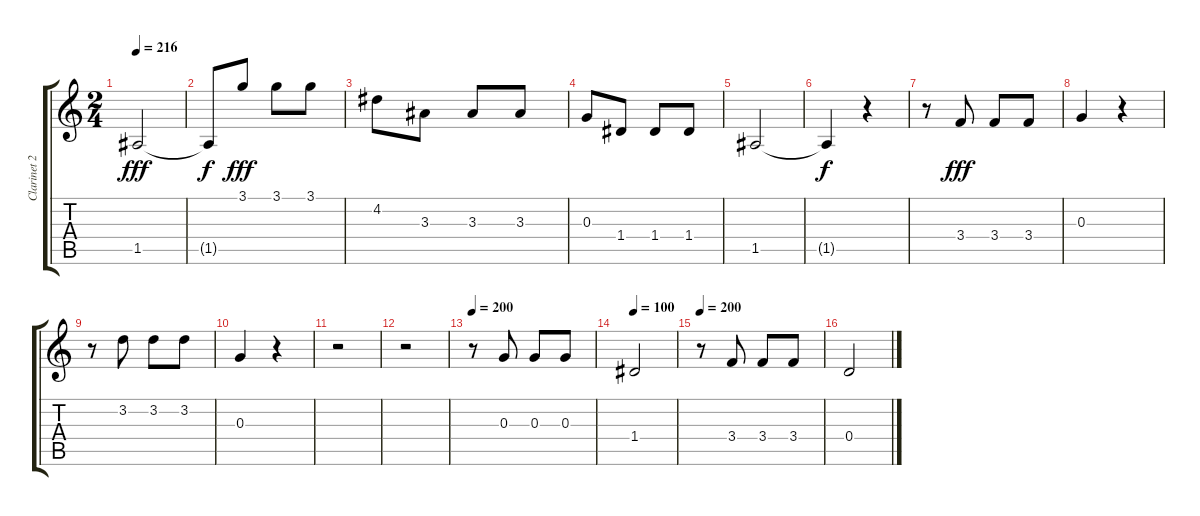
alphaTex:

\track ("Clarinet 2" "Clarinet 2") {instrument acousticguitarnylon}
\staff {score tabs}
\tuning (E4 B3 G3 D3 A2 E2) {hide}
\ts (2 4)
\tempo 216
\clef g2
\ks c
1.5.2{dy fff} |
1.5{t}.8{dy f} 3.1.8{dy fff} 3.1.8 3.1.8 |
4.2.8 3.3.8 3.3.8 3.3.8 |
0.3.8 1.4.8 1.4.8 1.4.8 |
1.5.2 |
1.5{t}.4{dy f} r.4 |
r.8 3.4.8{dy fff} 3.4.8 3.4.8 |
0.3.4 r.4 |
r.8 3.2.8 3.2.8 3.2.8 |
0.3.4 r.4 |
r.2 |
r.2 |
\tempo 200
r.8 0.3.8 0.3.8 0.3.8 |
\tempo 100
1.4.2 |
\tempo 200
r.8 3.4.8 3.4.8 3.4.8 |
0.4.2
